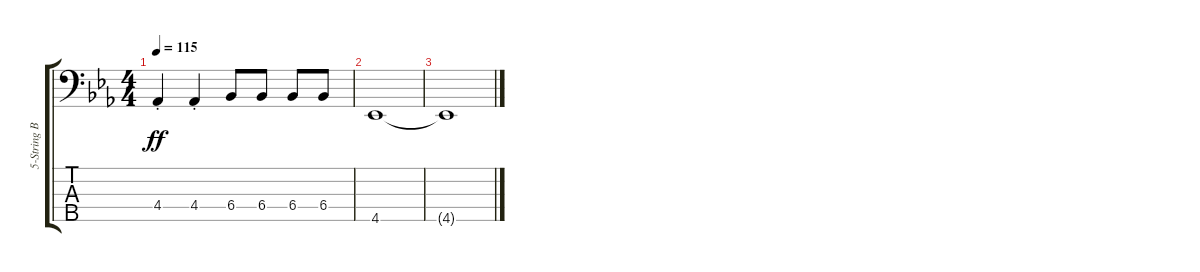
\track ("5-String Bass" "5-String B") {instrument electricbasspick}
\staff {score tabs}
\tuning (G2 D2 A1 E1 B0) {hide}
\ts (4 4)
\tempo 115
\clef f4
\ks eb
4.4{st}.4{dy ff} 4.4{st}.4 6.4.8 6.4.8 6.4.8 6.4.8 |
4.5.1 |
4.5{t}.1
